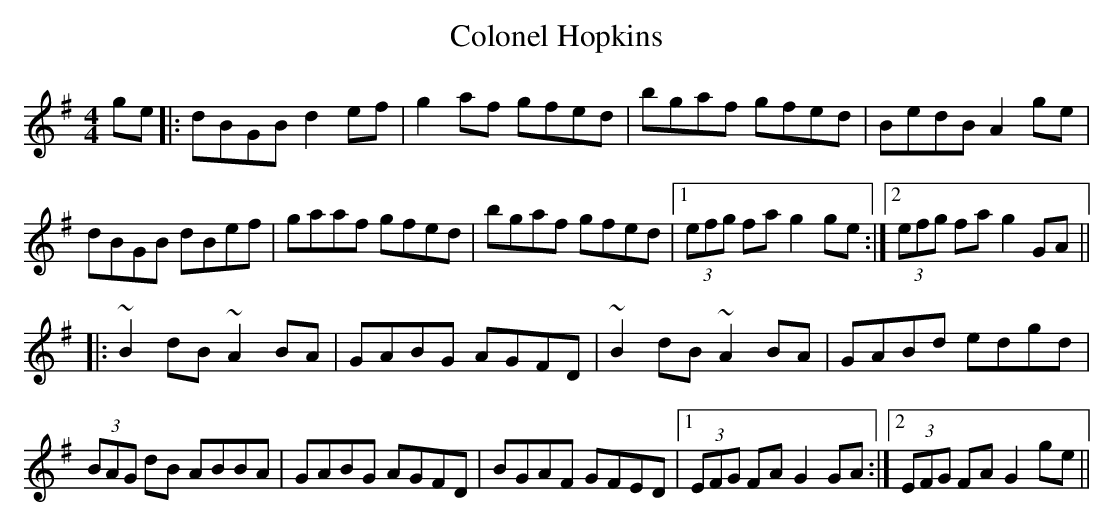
X:1
T: Colonel Hopkins
M: 4/4
L: 1/8
K: Gmaj
ge|:dBGB d2ef|g2af gfed|bgaf gfed|BedB A2 ge|
dBGB dBef|gaaf gfed|bgaf gfed|1 (3efg fa g2 ge:|2 (3efg fa g2GA||
|:~B2dB ~A2BA|GABG AGFD|~B2dB ~A2BA|GABd edgd|
(3BAG dB ABBA|GABG AGFD|BGAF GFED|1 (3EFG FA G2 GA:|2 (3EFG FA G2 ge||
